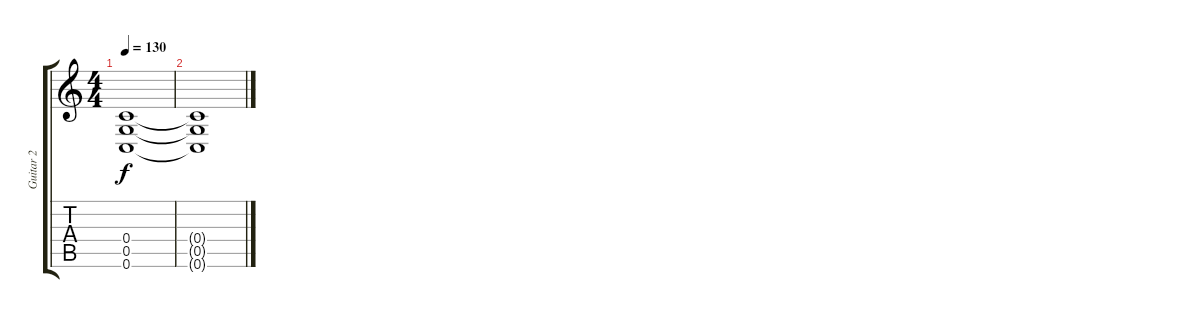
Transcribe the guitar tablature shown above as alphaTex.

\track ("Guitar 2" "Guitar 2") {instrument overdrivenguitar}
\staff {score tabs}
\tuning (D4 A3 F3 C3 G2 C2) {hide}
\ts (4 4)
\tempo 130
\clef g2
\ks c
(0.4{t} 0.5{t} 0.6{t}).1{dy f} |
(0.4{t} 0.5{t} 0.6{t}).1
